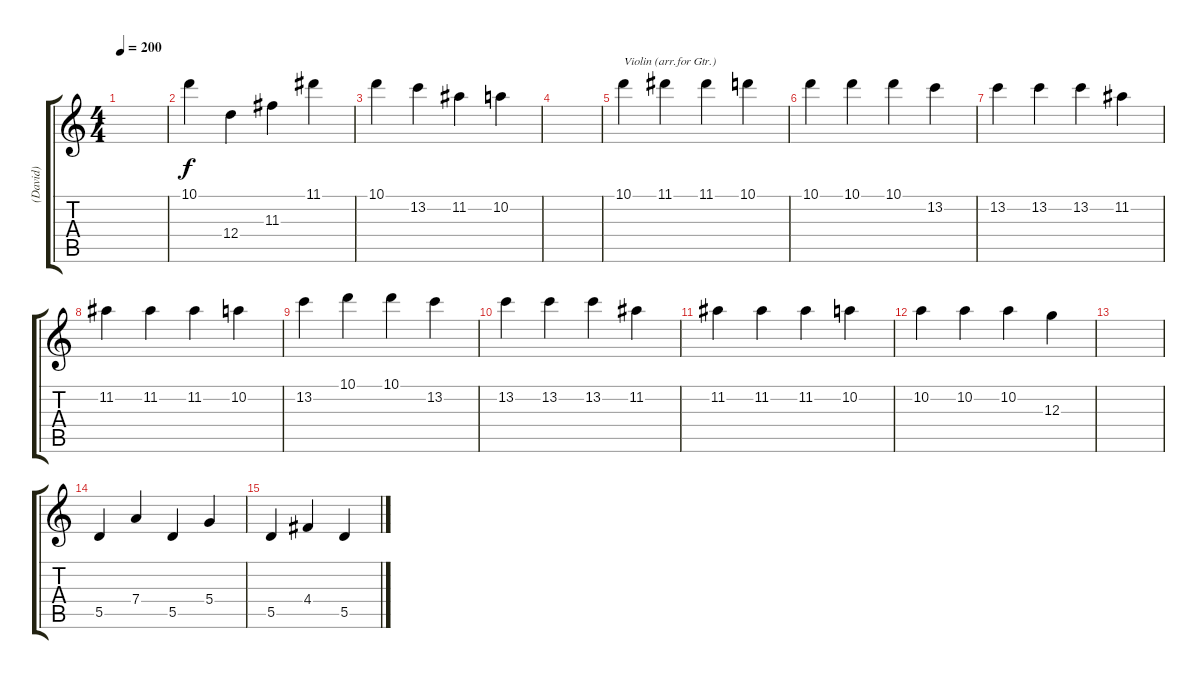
\track ("(David)" "(David)") {instrument acousticguitarnylon}
\staff {score tabs}
\tuning (E4 B3 G3 D3 A2 E2) {hide}
\ts (4 4)
\tempo 200
\clef g2
\ks c
|
10.1.4 12.4.4 11.3.4 11.1.4 |
10.1.4 13.2.4 11.2.4 10.2.4 |
|
10.1.4{txt "Violin (arr.for Gtr.)"} 11.1.4 11.1.4 10.1.4 |
10.1.4 10.1.4 10.1.4 13.2.4 |
13.2.4 13.2.4 13.2.4 11.2.4 |
11.2.4 11.2.4 11.2.4 10.2.4 |
13.2.4 10.1.4 10.1.4 13.2.4 |
13.2.4 13.2.4 13.2.4 11.2.4 |
11.2.4 11.2.4 11.2.4 10.2.4 |
10.2.4 10.2.4 10.2.4 12.3.4 |
|
5.5.4 7.4.4 5.5.4 5.4.4 |
5.5.4 4.4.4 5.5.4
